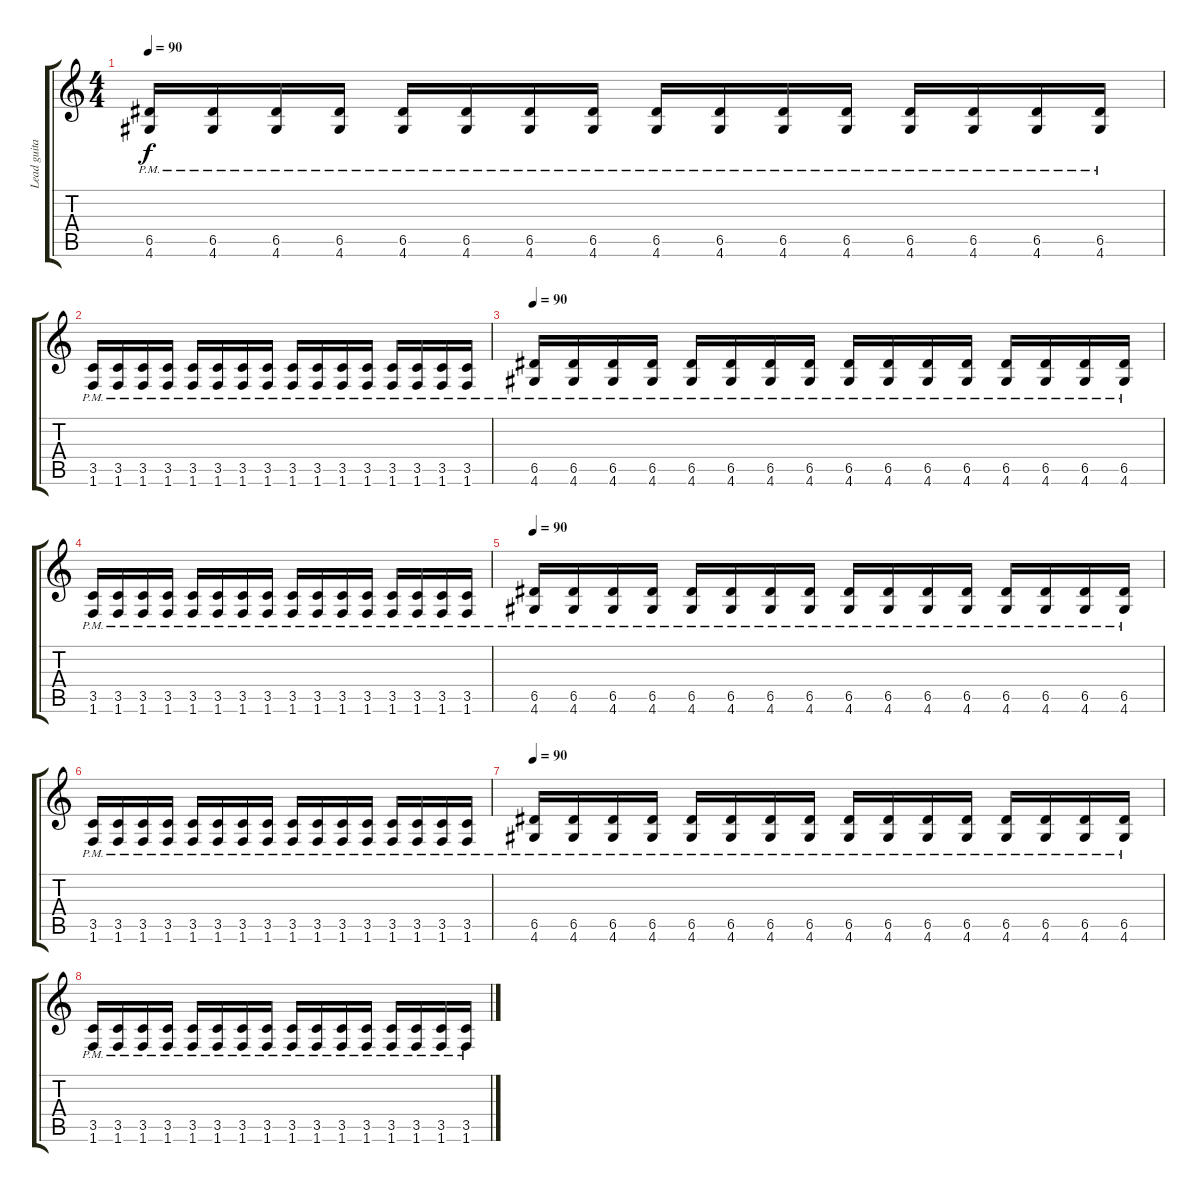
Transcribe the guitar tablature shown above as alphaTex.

\track ("Lead guitar" "Lead guita") {instrument distortionguitar}
\staff {score tabs}
\tuning (E4 B3 G3 D3 A2 E2) {hide}
\ts (4 4)
\tempo 80
\tempo 90
\clef g2
\ks c
(6.5{pm} 4.6{pm}).16{dy f} (6.5{pm} 4.6{pm}).16 (6.5{pm} 4.6{pm}).16 (6.5{pm} 4.6{pm}).16 (6.5{pm} 4.6{pm}).16 (6.5{pm} 4.6{pm}).16 (6.5{pm} 4.6{pm}).16 (6.5{pm} 4.6{pm}).16 (6.5{pm} 4.6{pm}).16 (6.5{pm} 4.6{pm}).16 (6.5{pm} 4.6{pm}).16 (6.5{pm} 4.6{pm}).16 (6.5{pm} 4.6{pm}).16 (6.5{pm} 4.6{pm}).16 (6.5{pm} 4.6{pm}).16 (6.5{pm} 4.6{pm}).16 |
(3.5{pm} 1.6{pm}).16 (3.5{pm} 1.6{pm}).16 (3.5{pm} 1.6{pm}).16 (3.5{pm} 1.6{pm}).16 (3.5{pm} 1.6{pm}).16 (3.5{pm} 1.6{pm}).16 (3.5{pm} 1.6{pm}).16 (3.5{pm} 1.6{pm}).16 (3.5{pm} 1.6{pm}).16 (3.5{pm} 1.6{pm}).16 (3.5{pm} 1.6{pm}).16 (3.5{pm} 1.6{pm}).16 (3.5{pm} 1.6{pm}).16 (3.5{pm} 1.6{pm}).16 (3.5{pm} 1.6{pm}).16 (3.5{pm} 1.6{pm}).16 |
\tempo 90
(6.5{pm} 4.6{pm}).16 (6.5{pm} 4.6{pm}).16 (6.5{pm} 4.6{pm}).16 (6.5{pm} 4.6{pm}).16 (6.5{pm} 4.6{pm}).16 (6.5{pm} 4.6{pm}).16 (6.5{pm} 4.6{pm}).16 (6.5{pm} 4.6{pm}).16 (6.5{pm} 4.6{pm}).16 (6.5{pm} 4.6{pm}).16 (6.5{pm} 4.6{pm}).16 (6.5{pm} 4.6{pm}).16 (6.5{pm} 4.6{pm}).16 (6.5{pm} 4.6{pm}).16 (6.5{pm} 4.6{pm}).16 (6.5{pm} 4.6{pm}).16 |
(3.5{pm} 1.6{pm}).16 (3.5{pm} 1.6{pm}).16 (3.5{pm} 1.6{pm}).16 (3.5{pm} 1.6{pm}).16 (3.5{pm} 1.6{pm}).16 (3.5{pm} 1.6{pm}).16 (3.5{pm} 1.6{pm}).16 (3.5{pm} 1.6{pm}).16 (3.5{pm} 1.6{pm}).16 (3.5{pm} 1.6{pm}).16 (3.5{pm} 1.6{pm}).16 (3.5{pm} 1.6{pm}).16 (3.5{pm} 1.6{pm}).16 (3.5{pm} 1.6{pm}).16 (3.5{pm} 1.6{pm}).16 (3.5{pm} 1.6{pm}).16 |
\tempo 90
(6.5{pm} 4.6{pm}).16 (6.5{pm} 4.6{pm}).16 (6.5{pm} 4.6{pm}).16 (6.5{pm} 4.6{pm}).16 (6.5{pm} 4.6{pm}).16 (6.5{pm} 4.6{pm}).16 (6.5{pm} 4.6{pm}).16 (6.5{pm} 4.6{pm}).16 (6.5{pm} 4.6{pm}).16 (6.5{pm} 4.6{pm}).16 (6.5{pm} 4.6{pm}).16 (6.5{pm} 4.6{pm}).16 (6.5{pm} 4.6{pm}).16 (6.5{pm} 4.6{pm}).16 (6.5{pm} 4.6{pm}).16 (6.5{pm} 4.6{pm}).16 |
(3.5{pm} 1.6{pm}).16 (3.5{pm} 1.6{pm}).16 (3.5{pm} 1.6{pm}).16 (3.5{pm} 1.6{pm}).16 (3.5{pm} 1.6{pm}).16 (3.5{pm} 1.6{pm}).16 (3.5{pm} 1.6{pm}).16 (3.5{pm} 1.6{pm}).16 (3.5{pm} 1.6{pm}).16 (3.5{pm} 1.6{pm}).16 (3.5{pm} 1.6{pm}).16 (3.5{pm} 1.6{pm}).16 (3.5{pm} 1.6{pm}).16 (3.5{pm} 1.6{pm}).16 (3.5{pm} 1.6{pm}).16 (3.5{pm} 1.6{pm}).16 |
\tempo 90
(6.5{pm} 4.6{pm}).16 (6.5{pm} 4.6{pm}).16 (6.5{pm} 4.6{pm}).16 (6.5{pm} 4.6{pm}).16 (6.5{pm} 4.6{pm}).16 (6.5{pm} 4.6{pm}).16 (6.5{pm} 4.6{pm}).16 (6.5{pm} 4.6{pm}).16 (6.5{pm} 4.6{pm}).16 (6.5{pm} 4.6{pm}).16 (6.5{pm} 4.6{pm}).16 (6.5{pm} 4.6{pm}).16 (6.5{pm} 4.6{pm}).16 (6.5{pm} 4.6{pm}).16 (6.5{pm} 4.6{pm}).16 (6.5{pm} 4.6{pm}).16 |
(3.5{pm} 1.6{pm}).16 (3.5{pm} 1.6{pm}).16 (3.5{pm} 1.6{pm}).16 (3.5{pm} 1.6{pm}).16 (3.5{pm} 1.6{pm}).16 (3.5{pm} 1.6{pm}).16 (3.5{pm} 1.6{pm}).16 (3.5{pm} 1.6{pm}).16 (3.5{pm} 1.6{pm}).16 (3.5{pm} 1.6{pm}).16 (3.5{pm} 1.6{pm}).16 (3.5{pm} 1.6{pm}).16 (3.5{pm} 1.6{pm}).16 (3.5{pm} 1.6{pm}).16 (3.5{pm} 1.6{pm}).16 (3.5{pm} 1.6{pm}).16
